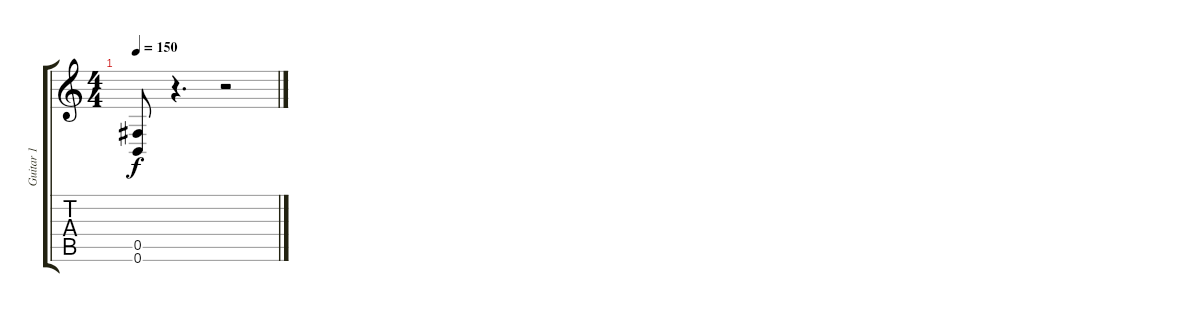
\track ("Guitar 1" "Guitar 1") {instrument distortionguitar}
\staff {score tabs}
\tuning (Db4 Ab3 E3 B2 Gb2 B1) {hide}
\ts (4 4)
\tempo 150
\clef g2
\ks c
(0.5 0.6).8{dy f} r.4{d} r.2
